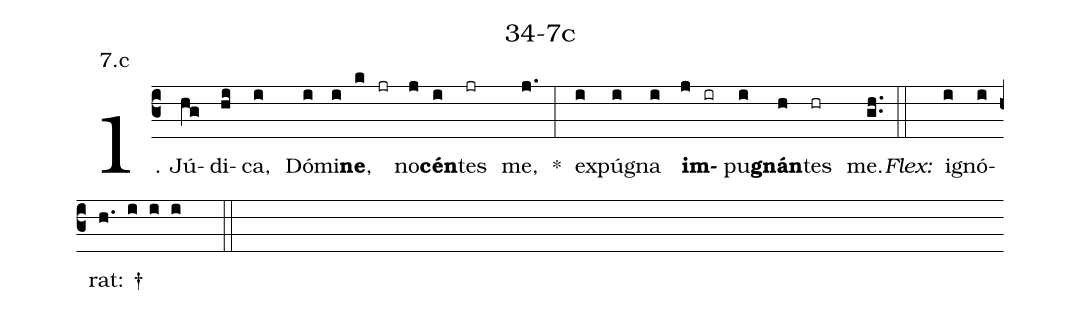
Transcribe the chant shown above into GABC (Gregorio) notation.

name: 34-7c;
annotation: 7.c;
%%
(c3)1. Jú(hg)di(hi)ca,(i) Dó(i)mi(i)<b>ne</b>,(k jr) no(j)<b>cén</b>(i)tes(jr) me,(j.) *(:) ex(i)pú(i)gna(i) <b>im</b>(j ir)pu(i)<b>gnán</b>(h)tes(hr) me.(gh..) (::)
<i>Flex:</i>()  i(i)gnó(i)rat: †(h. i i i  ::)
